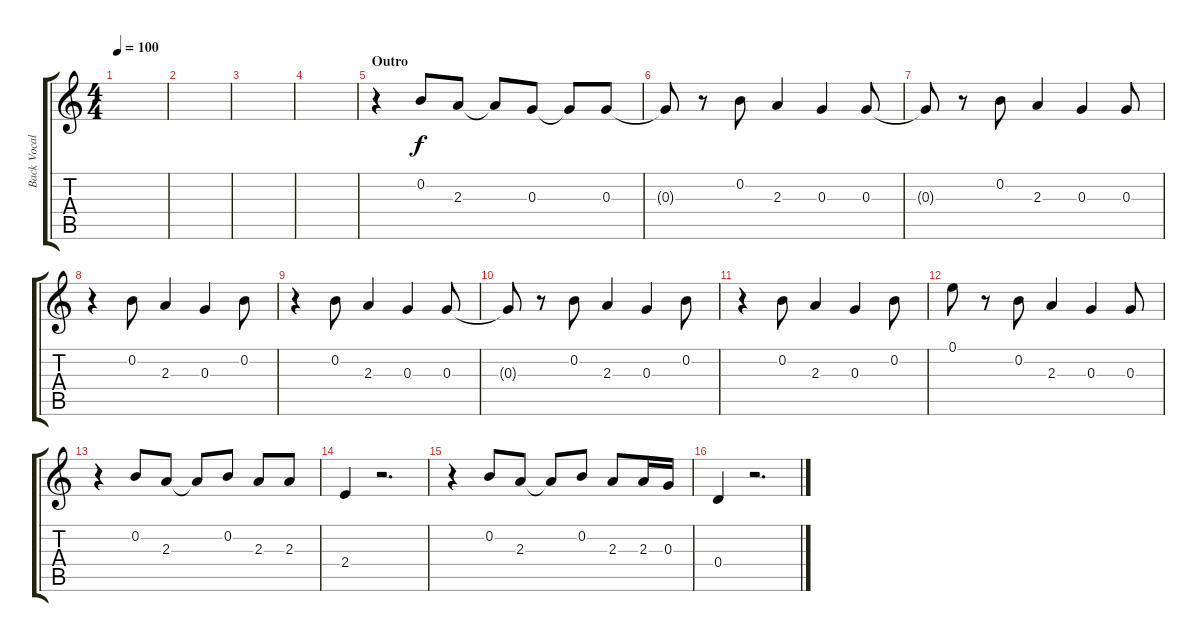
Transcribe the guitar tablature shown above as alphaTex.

\track ("Back Vocals" "Back Vocal") {instrument contrabass}
\staff {score tabs}
\tuning (E4 B3 G3 D3 A2 E2) {hide}
\ts (4 4)
\tempo 100
\clef g2
\ks c
|
|
|
|
\section ("" "Outro")
r.4{balance 13} 0.2.8 2.3.8 2.3{t}.8 0.3.8 0.3{t}.8 0.3.8 |
0.3{t}.8 r.8 0.2.8 2.3.4 0.3.4 0.3.8 |
0.3{t}.8 r.8 0.2.8 2.3.4 0.3.4 0.3.8 |
r.4 0.2.8 2.3.4 0.3.4 0.2.8 |
r.4 0.2.8 2.3.4 0.3.4 0.3.8 |
0.3{t}.8 r.8 0.2.8 2.3.4 0.3.4 0.2.8 |
r.4 0.2.8 2.3.4 0.3.4 0.2.8 |
0.1.8 r.8 0.2.8 2.3.4 0.3.4 0.3.8 |
r.4 0.2.8 2.3.8 2.3{t}.8 0.2.8 2.3.8 2.3.8 |
2.4.4 r.2{d} |
r.4 0.2.8 2.3.8 2.3{t}.8 0.2.8 2.3.8 2.3.16 0.3.16 |
0.4.4 r.2{d}
